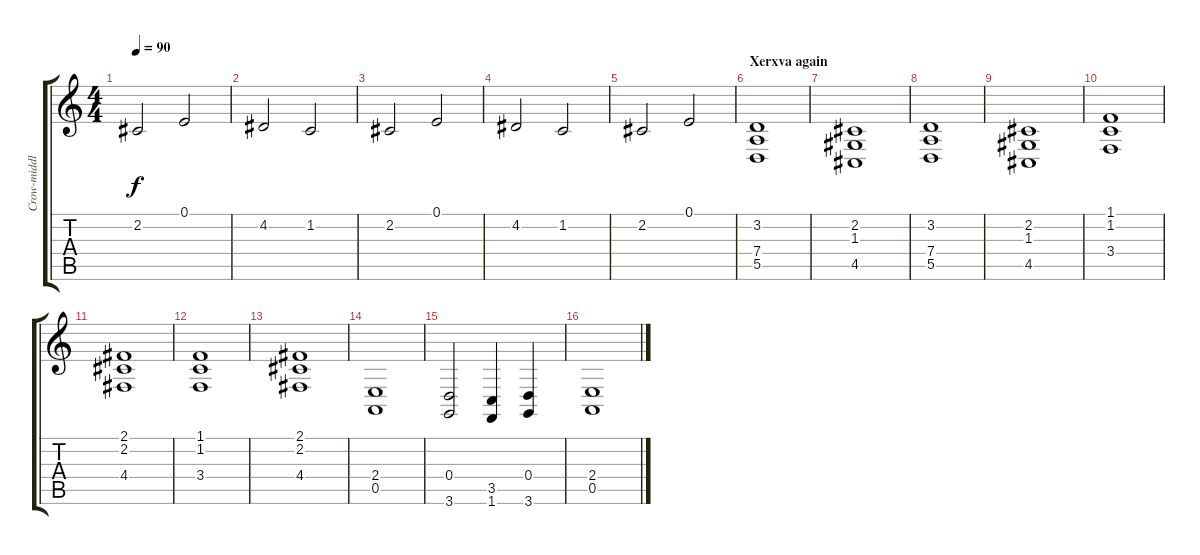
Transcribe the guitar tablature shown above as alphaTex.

\track ("Crow-middle strings" "Crow-middl") {instrument tremolostrings}
\staff {score tabs}
\tuning (E4 B3 G3 D3 A2 E2) {hide}
\ts (4 4)
\tempo 90
\clef g2
\ks c
2.2.2{dy f} 0.1.2 |
4.2.2 1.2.2 |
2.2.2 0.1.2 |
4.2.2 1.2.2 |
2.2.2 0.1.2 |
\section ("" "Xerxva again")
(3.2 7.4 5.5).1{instrument tremolostrings} |
(2.2 1.3 4.5).1 |
(3.2 7.4 5.5).1 |
(2.2 1.3 4.5).1 |
(1.1 1.2 3.4).1 |
(2.1 2.2 4.4).1 |
(1.1 1.2 3.4).1 |
(2.1 2.2 4.4).1 |
(2.4 0.5).1 |
(0.4 3.6).2 (3.5 1.6).4 (0.4 3.6).4 |
(2.4 0.5).1
